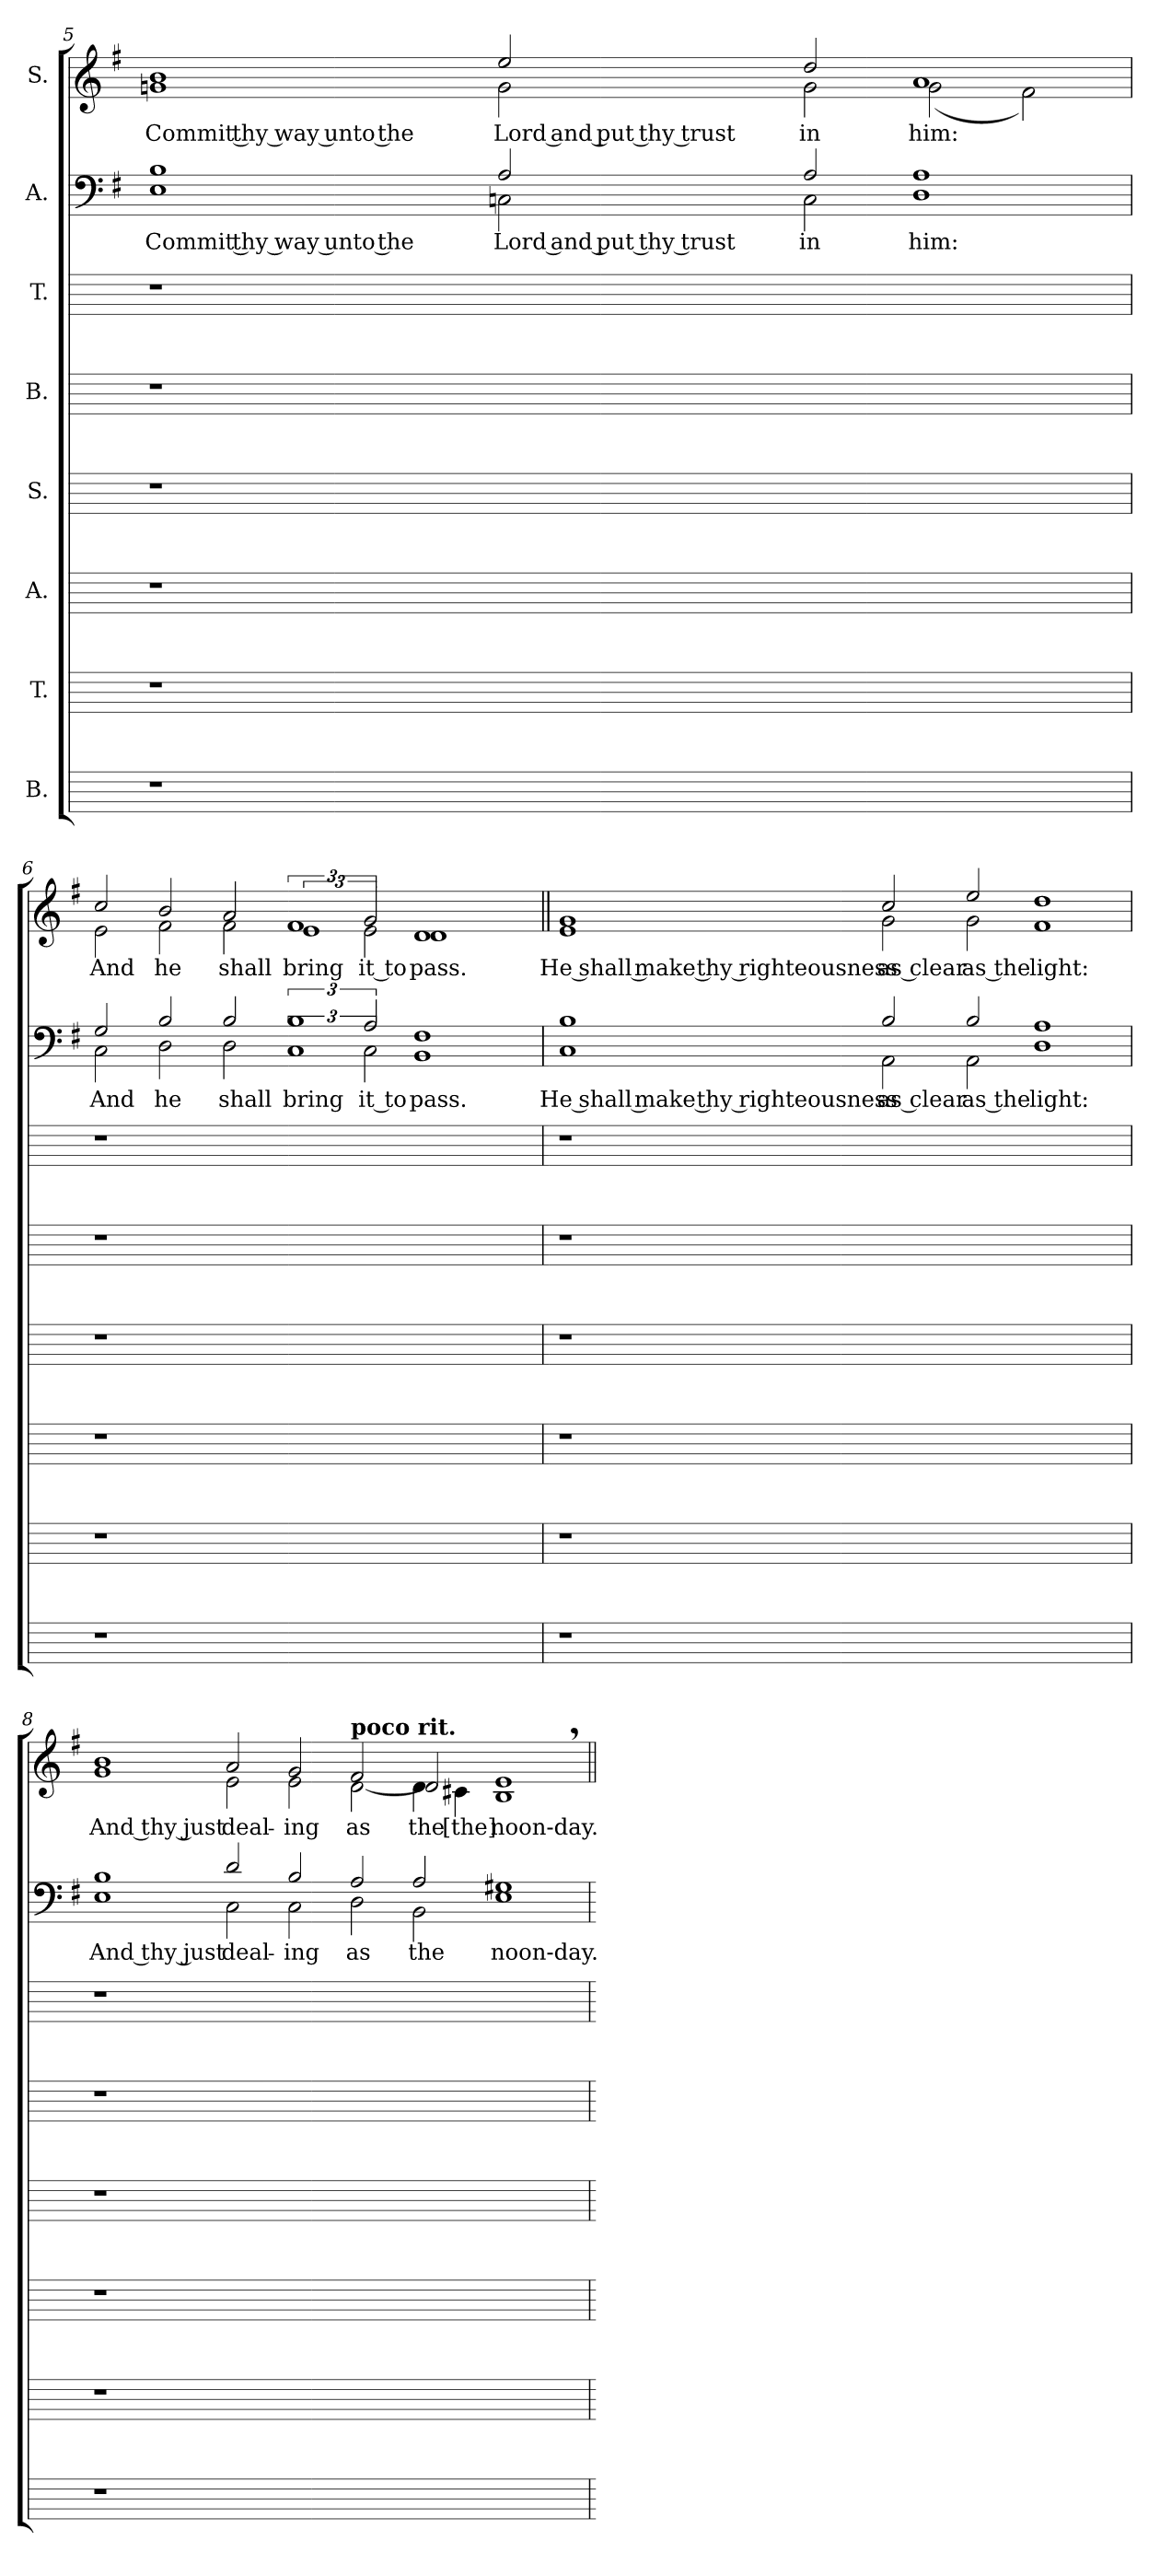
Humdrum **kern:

**kern	**kern	**kern	**kern	**kern	**kern	**kern	**text	**kern	**text
*part8	*part7	*part6	*part5	*part4	*part3	*part2	*part2	*part1	*part1
*staff8	*staff7	*staff6	*staff5	*staff4	*staff3	*staff2	*staff2	*staff1	*staff1
*I"B.	*I"T.	*I"A.	*I"S.	*I"B.	*I"T.	*I"A.	*	*I"S.	*
!!LO:LB:g=z
*	*	*	*	*	*	*clefF4	*	*clefG2	*
*	*	*	*	*	*	*k[f#]	*	*k[f#]	*
*	*	*	*	*	*	*G:	*	*G:	*
=5	=5	=5	=5	=5	=5	=5	=5	=5	=5
!	!	!	!	!	!	!	!	!LO:TX:a:B:t=Decani	!
!	!	!	!	!	!	!	!LO:LY:a	!	!LO:LY:b
*	*	*	*	*	*	*^	*	*^	*
1r	1r	1r	1r	1r	1r	1B	1E	Commit thy way unto the	1b	1gn	Commit thy way unto the
!	!	!	!	!	!	!	!	!LO:LY:a:rj	!	!	!LO:LY:b:rj
0ryy	0ryy	0ryy	0ryy	0ryy	0ryy	2A/	2Cn\	Lord and put thy trust	2ee/	2g\	Lord and put thy trust
!	!	!	!	!	!	!	!	!LO:LY:a:cj	!	!	!LO:LY:b:cj
.	.	.	.	.	.	2A/	2C\	in	2dd/	2g\	in
!	!	!	!	!	!	!	!	!LO:LY:a	!	!	!LO:LY:b
.	.	.	.	.	.	1A	1D	him:	1a	(<2g\	him:
.	.	.	.	.	.	.	.	.	.	2f#\)	.
!!LO:PB:g=z	!!
=6	=6	=6	=6	=6	=6	=6	=6	=6	=6	=6	=6
!	!	!	!	!	!	!	!	!LO:LY:a:cj	!	!	!LO:LY:b:cj
1r	1r	1r	1r	1r	1r	2G/	2C\	And	2cc/	2e\	And
!	!	!	!	!	!	!	!	!LO:LY:a:cj	!	!	!LO:LY:b:cj
.	.	.	.	.	.	2B/	2D\	he	2b/	2f#\	he
!	!	!	!	!	!	!	!	!LO:LY:a:cj	!	!	!LO:LY:b:cj
0ryy	0ryy	0ryy	0ryy	0ryy	0ryy	2B/	2D\	shall	2a/	2f#\	shall
!	!	!	!	!	!	!	!	!LO:LY:a:cj	!	!	!LO:LY:b:cj
.	.	.	.	.	.	3%2B	3%2C	bring	3%2f#	3%2e	bring
!	!	!	!	!	!	!	!	!LO:LY:a:rj	!	!	!LO:LY:b:rj
.	.	.	.	.	.	3A/	3C\	it to	3g/	3e\	it to
!	!	!	!	!	!	!	!	!LO:LY:a:cj	!	!	!LO:LY:b:cj
.	.	.	.	.	.	1F#	1BB	pass.	1d	1d	pass.
2ryy	2ryy	2ryy	2ryy	2ryy	2ryy	.	.	.	.	.	.
=7	=7	=7	=7	=7	=7	=7	=7	=7||	=7||	=7||	=7||
!	!	!	!	!	!	!	!	!LO:LY:a:cj	!	!	!LO:LY:b:cj
1r	1r	1r	1r	1r	1r	1B	1C	He shall make thy righteousness	1g	1e	He shall make thy righteousness
!	!	!	!	!	!	!	!	!LO:LY:a:rj	!	!	!LO:LY:b:rj
0ryy	0ryy	0ryy	0ryy	0ryy	0ryy	2B/	2AA\	as clear	2cc/	2g\	as clear
!	!	!	!	!	!	!	!	!LO:LY:a:cj	!	!	!LO:LY:b:cj
.	.	.	.	.	.	2B/	2AA\	as the	2ee/	2g\	as the
!	!	!	!	!	!	!	!	!LO:LY:a:cj	!	!	!LO:LY:b:cj
.	.	.	.	.	.	1A	1D	light:	1dd	1f#	light:
!!LO:LB:g=z	!!
=8	=8	=8	=8	=8	=8	=8	=8	=8	=8	=8	=8
!	!	!	!	!	!	!	!	!LO:LY:a:cj	!	!	!LO:LY:b:cj
1r	1r	1r	1r	1r	1r	1B	1E	And thy just	1b	1g	And thy just
!	!	!	!	!	!	!	!	!LO:LY:a:cj	!	!	!LO:LY:b:cj
0.ryy	0.ryy	0.ryy	0.ryy	0.ryy	0.ryy	2d/	2C\	deal-	2a/	2e\	deal-
!	!	!	!	!	!	!	!	!LO:LY:a:cj	!	!	!LO:LY:b:cj
.	.	.	.	.	.	2B/	2C\	-ing	2g/	2e\	-ing
!	!	!	!	!	!	!	!	!	!LO:TX:a:B:t=poco rit.	!	!
!	!	!	!	!	!	!	!	!LO:LY:a:cj	!	!	!LO:LY:b:cj
.	.	.	.	.	.	2A/	2D\	as	2f#/	[<2d\	as
!	!	!	!	!	!	!	!	!LO:LY:a:cj	!	!	!LO:LY:b:cj
.	.	.	.	.	.	2A/	2BB\	the	4d\	2d/]	the
!	!	!	!	!	!	!	!	!	!	!	!LO:LY:b:cj
.	.	.	.	.	.	.	.	.	4c#X\	.	[the]
!	!	!	!	!	!	!	!	!LO:LY:a	!	!	!LO:LY:b
.	.	.	.	.	.	1G#X	1E	noon-day.	1e,>	1B	noon-day.
*	*	*	*	*	*	*v	*v	*	*	*	*
*	*	*	*	*	*	*	*	*v	*v	*
=	=	=	=	=	=	=	=||	=||	=||
*-	*-	*-	*-	*-	*-	*-	*-	*-	*-
